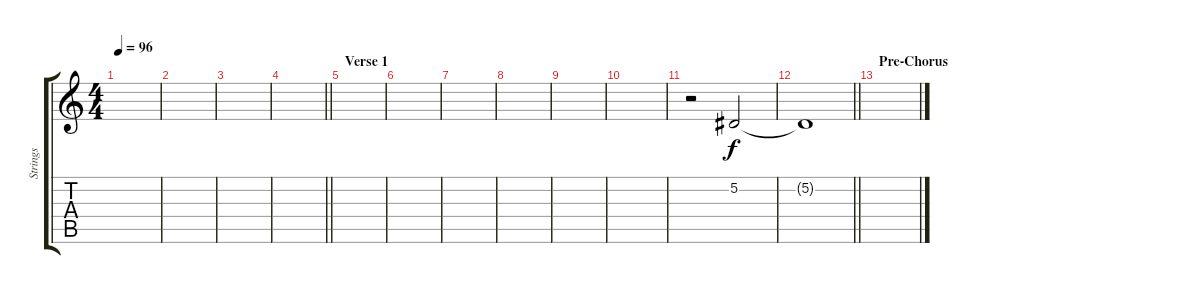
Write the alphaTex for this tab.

\track ("Strings" "Strings") {instrument stringensemble1}
\staff {score tabs}
\tuning (Eb4 Bb3 Gb3 Db3 Ab2 Eb2) {hide}
\ts (4 4)
\tempo 96
\clef g2
\ks c
|
|
|
\barLineRight lightlight
|
\section ("" "Verse 1")
|
|
|
|
|
|
r.2{volume 5} 5.2.2{volume 16} |
\barLineRight lightlight
5.2{t}.1 |
\section ("" "Pre-Chorus")
